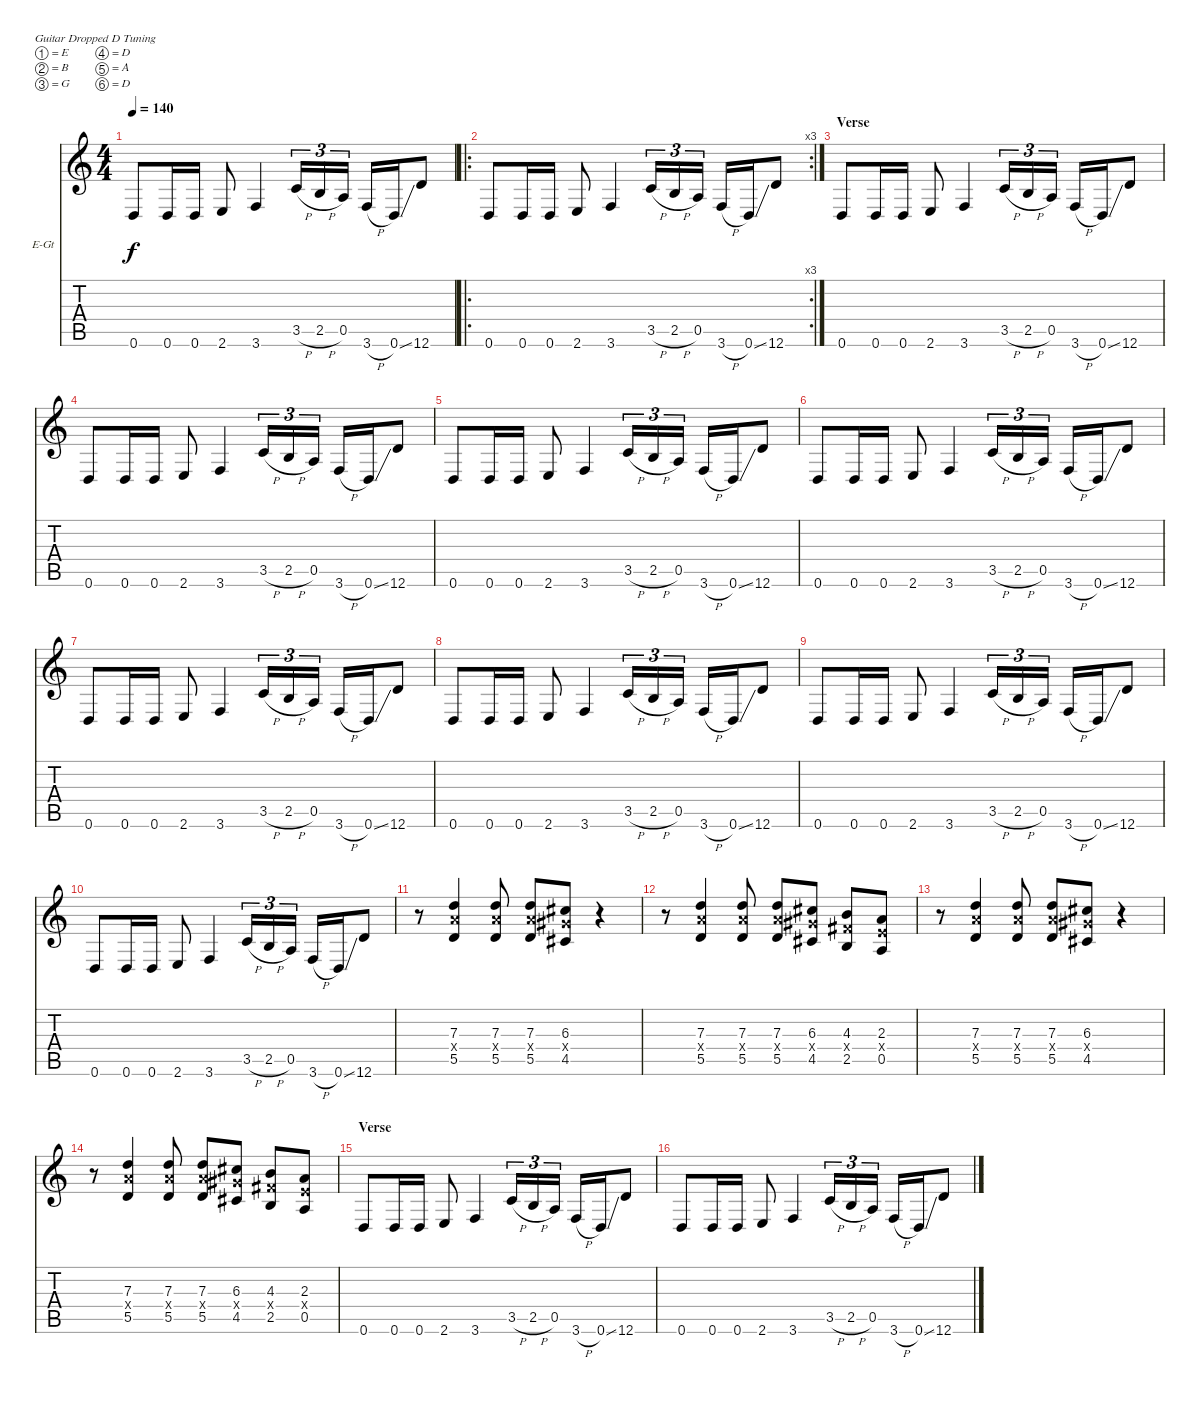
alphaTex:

\defaultSystemsLayout 4
\bracketExtendMode nobrackets
\firstSystemTrackNameOrientation horizontal
\otherSystemsTrackNameOrientation horizontal
\track ("Stone Gossard (Drop D)" "E-Gt") {instrument overdrivenguitar}
\staff {score tabs}
\tuning (E4 B3 G3 D3 A2 D2)
\ts (4 4)
\tempo 140
\clef g2
\ks c
0.6.8{dy f} 0.6.16 0.6.16 2.6.8 3.6.4 3.5{h}.16{tu (3 2)} 2.5{h}.16{tu (3 2)} 0.5.16{tu (3 2)} 3.6{h}.16 0.6{ss}.16 12.6.8 |
\ro
\rc 3
0.6.8 0.6.16 0.6.16 2.6.8 3.6.4 3.5{h}.16{tu (3 2)} 2.5{h}.16{tu (3 2)} 0.5.16{tu (3 2)} 3.6{h}.16 0.6{ss}.16 12.6.8 |
\section ("" "Verse")
0.6.8 0.6.16 0.6.16 2.6.8 3.6.4 3.5{h}.16{tu (3 2)} 2.5{h}.16{tu (3 2)} 0.5.16{tu (3 2)} 3.6{h}.16 0.6{ss}.16 12.6.8 |
0.6.8 0.6.16 0.6.16 2.6.8 3.6.4 3.5{h}.16{tu (3 2)} 2.5{h}.16{tu (3 2)} 0.5.16{tu (3 2)} 3.6{h}.16 0.6{ss}.16 12.6.8 |
0.6.8 0.6.16 0.6.16 2.6.8 3.6.4 3.5{h}.16{tu (3 2)} 2.5{h}.16{tu (3 2)} 0.5.16{tu (3 2)} 3.6{h}.16 0.6{ss}.16 12.6.8 |
0.6.8 0.6.16 0.6.16 2.6.8 3.6.4 3.5{h}.16{tu (3 2)} 2.5{h}.16{tu (3 2)} 0.5.16{tu (3 2)} 3.6{h}.16 0.6{ss}.16 12.6.8 |
0.6.8 0.6.16 0.6.16 2.6.8 3.6.4 3.5{h}.16{tu (3 2)} 2.5{h}.16{tu (3 2)} 0.5.16{tu (3 2)} 3.6{h}.16 0.6{ss}.16 12.6.8 |
0.6.8 0.6.16 0.6.16 2.6.8 3.6.4 3.5{h}.16{tu (3 2)} 2.5{h}.16{tu (3 2)} 0.5.16{tu (3 2)} 3.6{h}.16 0.6{ss}.16 12.6.8 |
0.6.8 0.6.16 0.6.16 2.6.8 3.6.4 3.5{h}.16{tu (3 2)} 2.5{h}.16{tu (3 2)} 0.5.16{tu (3 2)} 3.6{h}.16 0.6{ss}.16 12.6.8 |
0.6.8 0.6.16 0.6.16 2.6.8 3.6.4 3.5{h}.16{tu (3 2)} 2.5{h}.16{tu (3 2)} 0.5.16{tu (3 2)} 3.6{h}.16 0.6{ss}.16 12.6.8 |
r.8 (7.3 7.4{x} 5.5).4 (7.3 7.4{x} 5.5).8 (7.3 7.4{x} 5.5).8 (6.3 6.4{x} 4.5).8 r.4 |
r.8 (7.3 7.4{x} 5.5).4 (7.3 7.4{x} 5.5).8 (7.3 7.4{x} 5.5).8 (6.3 6.4{x} 4.5).8 (4.3 4.4{x} 2.5).8 (2.3 2.4{x} 0.5).8 |
r.8 (7.3 7.4{x} 5.5).4 (7.3 7.4{x} 5.5).8 (7.3 7.4{x} 5.5).8 (6.3 6.4{x} 4.5).8 r.4 |
r.8 (7.3 7.4{x} 5.5).4 (7.3 7.4{x} 5.5).8 (7.3 7.4{x} 5.5).8 (6.3 6.4{x} 4.5).8 (4.3 4.4{x} 2.5).8 (2.3 2.4{x} 0.5).8 |
\section ("" "Verse")
0.6.8 0.6.16 0.6.16 2.6.8 3.6.4 3.5{h}.16{tu (3 2)} 2.5{h}.16{tu (3 2)} 0.5.16{tu (3 2)} 3.6{h}.16 0.6{ss}.16 12.6.8 |
0.6.8 0.6.16 0.6.16 2.6.8 3.6.4 3.5{h}.16{tu (3 2)} 2.5{h}.16{tu (3 2)} 0.5.16{tu (3 2)} 3.6{h}.16 0.6{ss}.16 12.6.8
